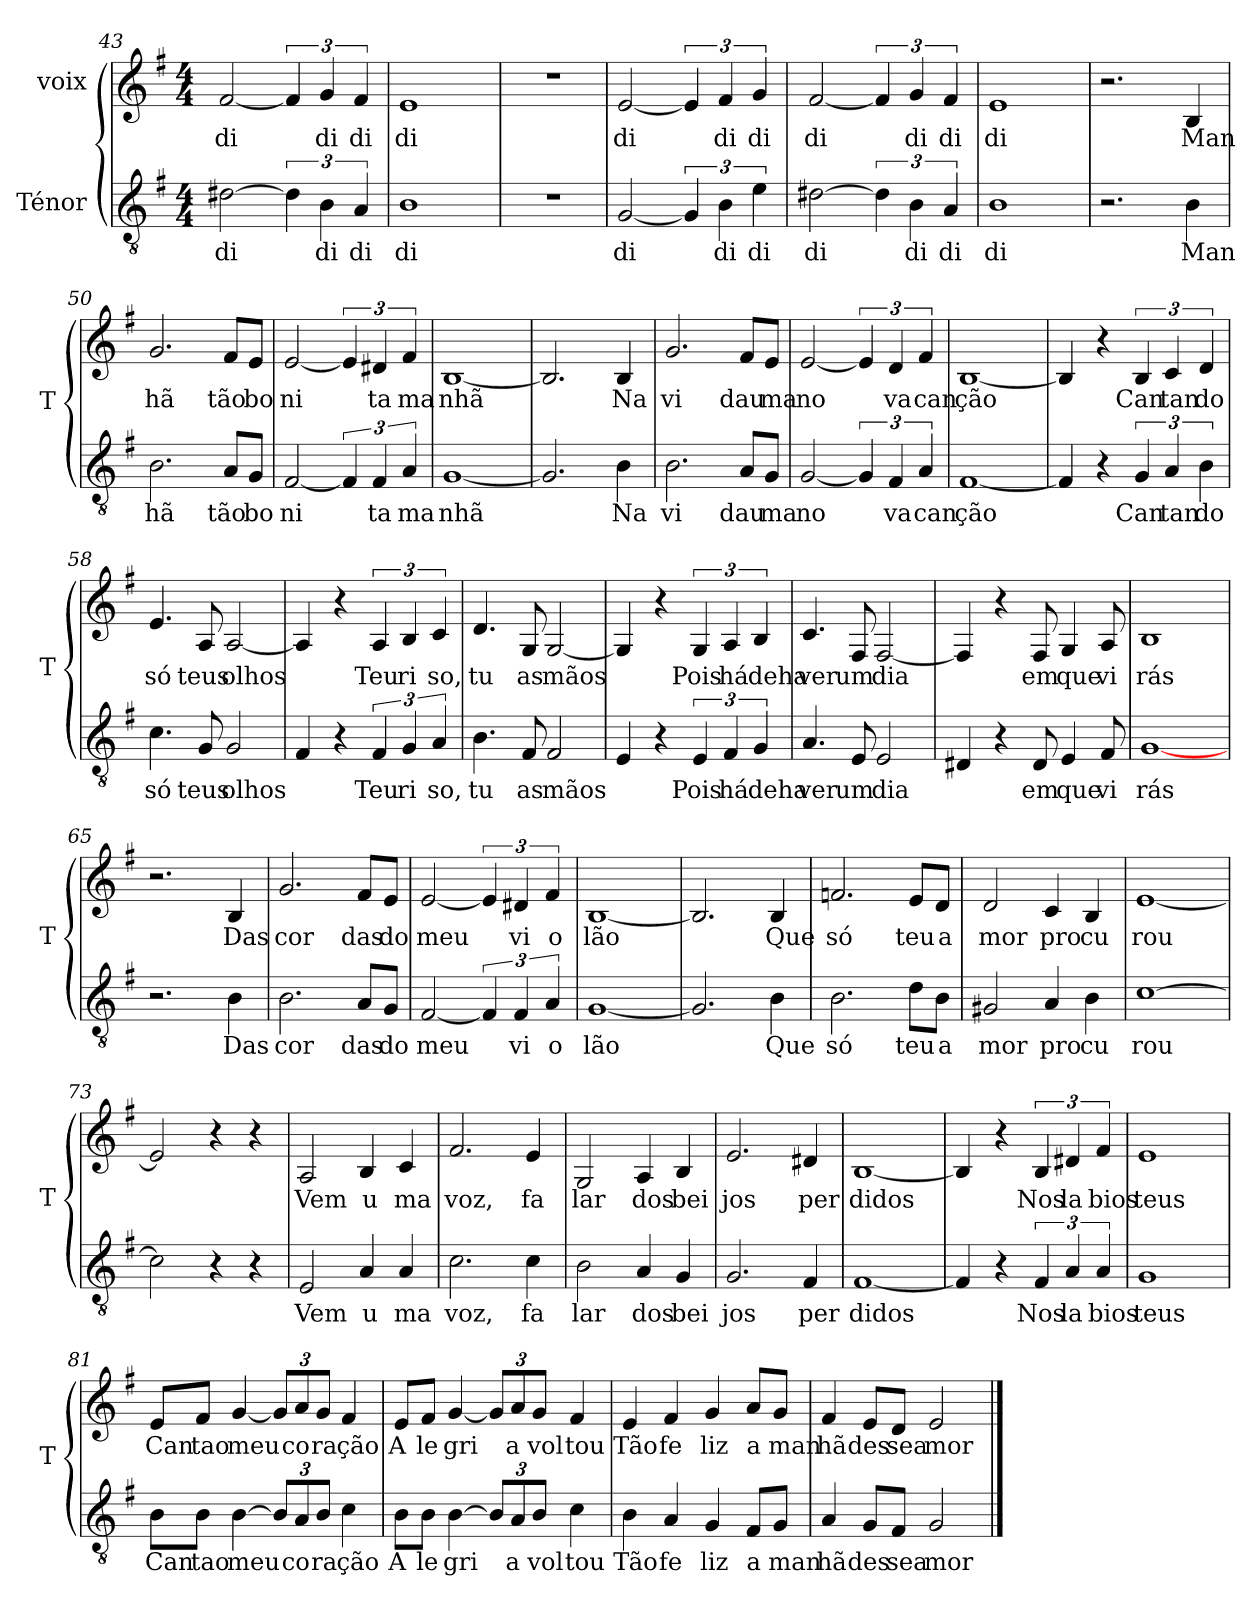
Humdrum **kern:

**kern	**text	**kern	**text
*part2	*part2	*part1	*part1
*staff2	*staff2	*staff1	*staff1
*I"Ténor	*	*I"voix	*
*I'T	*	*	*
*clefGv2	*	*clefG2	*
*k[f#]	*	*k[f#]	*
*G:	*	*G:	*
*M4/4	*	*M4/4	*
=43	=43	=43	=43
!	!LO:LY:b	!	!LO:LY:b
[2d#X\	di	[2f#/	di
6d#\]	.	6f#/]	.
!	!LO:LY:b	!	!LO:LY:b
6B\	di	6g/	di
!	!LO:LY:b	!	!LO:LY:b
6A/	di	6f#/	di
=44	=44	=44	=44
!	!LO:LY:b	!	!LO:LY:b
1B	di	1e	di
=45	=45	=45	=45
1r	.	1r	.
!!LO:LB:g=z
=46	=46	=46	=46
!	!LO:LY:b	!	!LO:LY:b
[2G/	di	[2e/	di
6G/]	.	6e/]	.
!	!LO:LY:b	!	!LO:LY:b
6B\	di	6f#/	di
!	!LO:LY:b	!	!LO:LY:b
6e\	di	6g/	di
=47	=47	=47	=47
!	!LO:LY:b	!	!LO:LY:b
[2d#X\	di	[2f#/	di
6d#\]	.	6f#/]	.
!	!LO:LY:b	!	!LO:LY:b
6B\	di	6g/	di
!	!LO:LY:b	!	!LO:LY:b
6A/	di	6f#/	di
=48	=48	=48	=48
!	!LO:LY:b	!	!LO:LY:b
1B	di	1e	di
=49	=49	=49	=49
2.r	.	2.r	.
!	!LO:LY:b	!	!LO:LY:b
4B\	Man	4B/	Man
!!LO:LB:g=z
=50	=50	=50	=50
!	!LO:LY:b	!	!LO:LY:b
2.B\	hã	2.g/	hã
!	!LO:LY:b	!	!LO:LY:b
8A/L	tão	8f#/L	tão
!	!LO:LY:b	!	!LO:LY:b
8G/J	bo	8e/J	bo
=51	=51	=51	=51
!	!LO:LY:b	!	!LO:LY:b
[2F#/	ni	[2e/	ni
6F#/]	.	6e/]	.
!	!LO:LY:b	!	!LO:LY:b
6F#/	ta	6d#X/	ta
!	!LO:LY:b	!	!LO:LY:b
6A/	ma	6f#/	ma
=52	=52	=52	=52
!	!LO:LY:b	!	!LO:LY:b
[1G	nhã	[1B	nhã
=53	=53	=53	=53
2.G/]	.	2.B/]	.
!	!LO:LY:b	!	!LO:LY:b
4B\	Na	4B/	Na
!!LO:LB:g=z
=54	=54	=54	=54
!	!LO:LY:b	!	!LO:LY:b
2.B\	vi	2.g/	vi
!	!LO:LY:b	!	!LO:LY:b
8A/L	dau	8f#/L	dau
!	!LO:LY:b	!	!LO:LY:b
8G/J	ma	8e/J	ma
=55	=55	=55	=55
!	!LO:LY:b	!	!LO:LY:b
[2G/	no	[2e/	no
6G/]	.	6e/]	.
!	!LO:LY:b	!	!LO:LY:b
6F#/	va	6d/	va
!	!LO:LY:b	!	!LO:LY:b
6A/	can	6f#/	can
=56	=56	=56	=56
!	!LO:LY:b	!	!LO:LY:b
[1F#	ção	[1B	ção
=57	=57	=57	=57
4F#/]	.	4B/]	.
4r	.	4r	.
!	!LO:LY:b	!	!LO:LY:b
6G/	Can	6B/	Can
!	!LO:LY:b	!	!LO:LY:b
6A/	tan	6c/	tan
!	!LO:LY:b	!	!LO:LY:b
6B\	do	6d/	do
!!LO:LB:g=z
=58	=58	=58	=58
!	!LO:LY:b	!	!LO:LY:b
4.c\	só	4.e/	só
!	!LO:LY:b	!	!LO:LY:b
8G/	teus	8A/	teus
!	!LO:LY:b	!	!LO:LY:b
2G/	olhos	[2A/	olhos
=59	=59	=59	=59
4F#/	.	4A/]	.
4r	.	4r	.
!	!LO:LY:b	!	!LO:LY:b
6F#/	Teu	6A/	Teu
!	!LO:LY:b	!	!LO:LY:b
6G/	ri	6B/	ri
!	!LO:LY:b	!	!LO:LY:b
6A/	so,	6c/	so,
=60	=60	=60	=60
!	!LO:LY:b	!	!LO:LY:b
4.B\	tu	4.d/	tu
!	!LO:LY:b	!	!LO:LY:b
8F#/	as	8G/	as
!	!LO:LY:b	!	!LO:LY:b
2F#/	mãos	[2G/	mãos
=61	=61	=61	=61
4E/	.	4G/]	.
4r	.	4r	.
!	!LO:LY:b	!	!LO:LY:b
6E/	Pois	6G/	Pois
!	!LO:LY:b	!	!LO:LY:b
6F#/	há	6A/	há
!	!LO:LY:b	!	!LO:LY:b
6G/	deha	6B/	deha
!!LO:LB:g=z
=62	=62	=62	=62
!	!LO:LY:b	!	!LO:LY:b
4.A/	ver	4.c/	ver
!	!LO:LY:b	!	!LO:LY:b
8E/	um	8F#/	um
!	!LO:LY:b	!	!LO:LY:b
2E/	dia	[2F#/	dia
=63	=63	=63	=63
4D#X/	.	4F#/]	.
4r	.	4r	.
!	!LO:LY:b	!	!LO:LY:b
8D#/	em	8F#/	em
!	!LO:LY:b	!	!LO:LY:b
4E/	que	4G/	que
!	!LO:LY:b	!	!LO:LY:b
8F#/	vi	8A/	vi
=64	=64	=64	=64
!	!LO:LY:b	!	!LO:LY:b
[1G	rás	1B	rás
=65	=65	=65	=65
2.r	.	2.r	.
!	!LO:LY:b	!	!LO:LY:b
4B\	Das	4B/	Das
!!LO:PB:g=z
=66	=66	=66	=66
!	!LO:LY:b	!	!LO:LY:b
2.B\	cor	2.g/	cor
!	!LO:LY:b	!	!LO:LY:b
8A/L	das	8f#/L	das
!	!LO:LY:b	!	!LO:LY:b
8G/J	do	8e/J	do
=67	=67	=67	=67
!	!LO:LY:b	!	!LO:LY:b
[2F#/	meu	[2e/	meu
6F#/]	.	6e/]	.
!	!LO:LY:b	!	!LO:LY:b
6F#/	vi	6d#X/	vi
!	!LO:LY:b	!	!LO:LY:b
6A/	o	6f#/	o
=68	=68	=68	=68
!	!LO:LY:b	!	!LO:LY:b
[1G	lão	[1B	lão
=69	=69	=69	=69
2.G/]	.	2.B/]	.
!	!LO:LY:b	!	!LO:LY:b
4B\	Que	4B/	Que
!!LO:LB:g=z
=70	=70	=70	=70
!	!LO:LY:b	!	!LO:LY:b
2.B\	só	2.fn/	só
!	!LO:LY:b	!	!LO:LY:b
8d\L	teu	8e/L	teu
!	!LO:LY:b	!	!LO:LY:b
8B\J	a	8d/J	a
=71	=71	=71	=71
!	!LO:LY:b	!	!LO:LY:b
2G#X/	mor	2d/	mor
!	!LO:LY:b	!	!LO:LY:b
4A/	pro	4c/	pro
!	!LO:LY:b	!	!LO:LY:b
4B\	cu	4B/	cu
=72	=72	=72	=72
!	!LO:LY:b	!	!LO:LY:b
[1c	rou	[1e	rou
=73	=73	=73	=73
2c\]	.	2e/]	.
4r	.	4r	.
4r	.	4r	.
!!LO:LB:g=z
=74	=74	=74	=74
!	!LO:LY:b	!	!LO:LY:b
2E/	Vem	2A/	Vem
!	!LO:LY:b	!	!LO:LY:b
4A/	u	4B/	u
!	!LO:LY:b	!	!LO:LY:b
4A/	ma	4c/	ma
=75	=75	=75	=75
!	!LO:LY:b	!	!LO:LY:b
2.c\	voz,	2.f#/	voz,
!	!LO:LY:b	!	!LO:LY:b
4c\	fa	4e/	fa
=76	=76	=76	=76
!	!LO:LY:b	!	!LO:LY:b
2B\	lar	2G/	lar
!	!LO:LY:b	!	!LO:LY:b
4A/	dos	4A/	dos
!	!LO:LY:b	!	!LO:LY:b
4G/	bei	4B/	bei
=77	=77	=77	=77
!	!LO:LY:b	!	!LO:LY:b
2.G/	jos	2.e/	jos
!	!LO:LY:b	!	!LO:LY:b
4F#/	per	4d#X/	per
!!LO:LB:g=z
=78	=78	=78	=78
!	!LO:LY:b	!	!LO:LY:b
[1F#	didos	[1B	didos
=79	=79	=79	=79
4F#/]	.	4B/]	.
4r	.	4r	.
!	!LO:LY:b	!	!LO:LY:b
6F#/	Nos	6B/	Nos
!	!LO:LY:b	!	!LO:LY:b
6A/	la	6d#X/	la
!	!LO:LY:b	!	!LO:LY:b
6A/	bios	6f#/	bios
=80	=80	=80	=80
!	!LO:LY:b	!	!LO:LY:b
1G	teus	1e	teus
=81	=81	=81	=81
!	!LO:LY:b	!	!LO:LY:b
8B\L	Can	8e/L	Can
!	!LO:LY:b	!	!LO:LY:b
8B\J	tao	8f#/J	tao
!	!LO:LY:b	!	!LO:LY:b
[4B\	meu	[4g/	meu
12B/L]	.	12g/L]	.
!	!LO:LY:b	!	!LO:LY:b
12A/	co	12a/	co
!	!LO:LY:b	!	!LO:LY:b
12B/J	ra	12g/J	ra
!	!LO:LY:b	!	!LO:LY:b
4c\	ção	4f#/	ção
!!LO:LB:g=z
=82	=82	=82	=82
!	!LO:LY:b	!	!LO:LY:b
8B\L	A	8e/L	A
!	!LO:LY:b	!	!LO:LY:b
8B\J	le	8f#/J	le
!	!LO:LY:b	!	!LO:LY:b
[4B\	gri	[4g/	gri
12B/L]	.	12g/L]	.
!	!LO:LY:b	!	!LO:LY:b
12A/	a	12a/	a
!	!LO:LY:b	!	!LO:LY:b
12B/J	vol	12g/J	vol
!	!LO:LY:b	!	!LO:LY:b
4c\	tou	4f#/	tou
=83	=83	=83	=83
!	!LO:LY:b	!	!LO:LY:b
4B\	Tão	4e/	Tão
!	!LO:LY:b	!	!LO:LY:b
4A/	fe	4f#/	fe
!	!LO:LY:b	!	!LO:LY:b
4G/	liz	4g/	liz
!	!LO:LY:b	!	!LO:LY:b
8F#/L	a	8a/L	a
!	!LO:LY:b	!	!LO:LY:b
8G/J	man	8g/J	man
=84	=84	=84	=84
!	!LO:LY:b	!	!LO:LY:b
4A/	hã	4f#/	hã
!	!LO:LY:b	!	!LO:LY:b
8G/L	des	8e/L	des
!	!LO:LY:b	!	!LO:LY:b
8F#/J	sea	8d/J	sea
!	!LO:LY:b	!	!LO:LY:b
2G/	mor	2e/	mor
==	==	==	==
*-	*-	*-	*-
